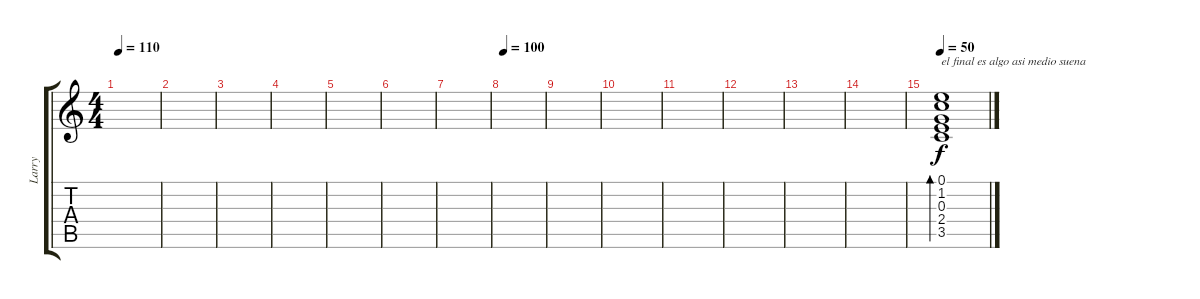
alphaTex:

\track ("Larry" "Larry") {instrument acousticguitarsteel}
\staff {score tabs}
\tuning (E4 B3 G3 D3 A2 E2) {hide}
\ts (4 4)
\tempo 110
\clef g2
\ks c
|
|
|
|
|
|
|
\tempo 100
|
|
|
|
|
|
|
\tempo 50
(0.1 1.2 0.3 2.4 3.5).1{bd 480 txt "el final es algo asi medio suena"}
